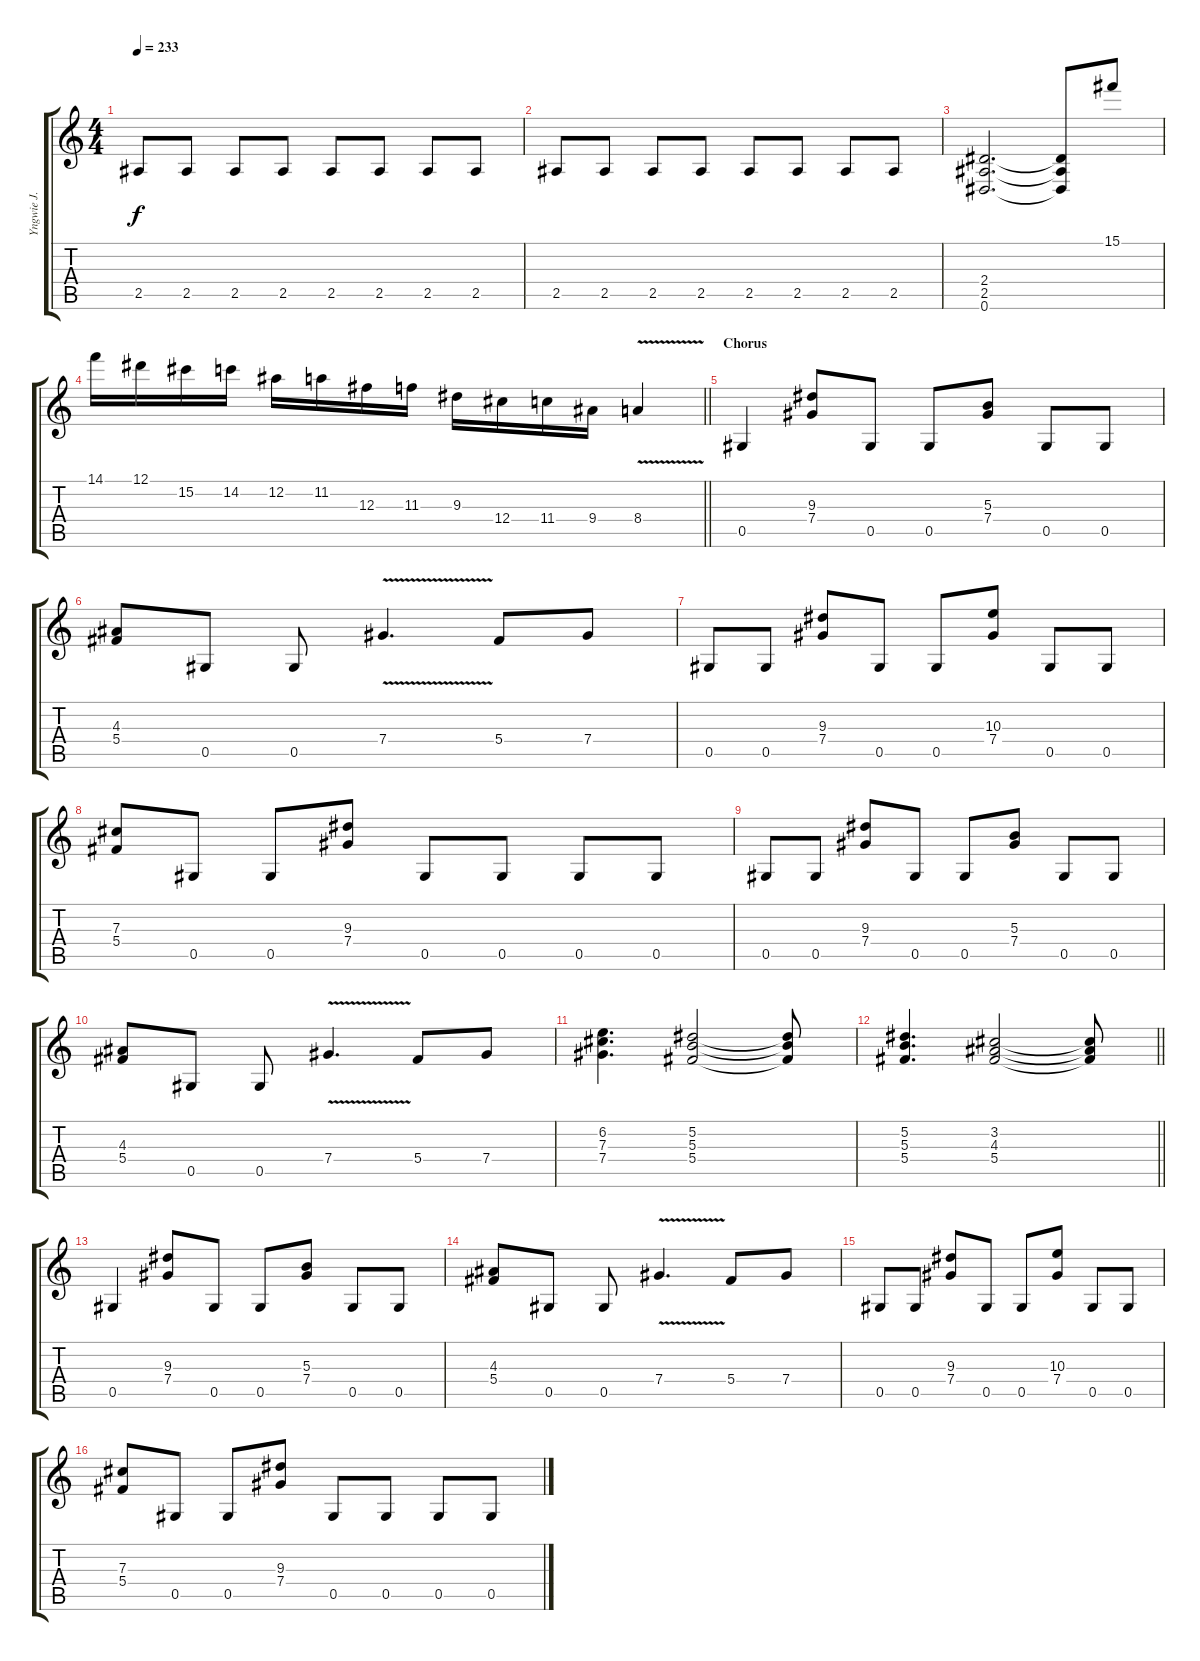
\track ("Yngwie J. Malmsteen" "Yngwie J. ") {instrument overdrivenguitar}
\staff {score tabs}
\tuning (Eb4 Bb3 Gb3 Db3 Ab2 Eb2) {hide}
\ts (4 4)
\tempo 233
\clef g2
\ks c
2.5.8{dy f} 2.5.8 2.5.8 2.5.8 2.5.8 2.5.8 2.5.8 2.5.8 |
2.5.8 2.5.8 2.5.8 2.5.8 2.5.8 2.5.8 2.5.8 2.5.8 |
(2.4 2.5 0.6).2{d} (2.4{t} 2.5{t} 0.6{t}).8 15.1.8 |
\barLineRight lightlight
14.1.16 12.1.16 15.2.16 14.2.16 12.2.16 11.2.16 12.3.16 11.3.16 9.3.16 12.4.16 11.4.16 9.4.16 8.4{v}.4 |
\section ("" "Chorus")
0.5.4 (9.3 7.4).8 0.5.8 0.5.8 (5.3 7.4).8 0.5.8 0.5.8 |
(4.3 5.4).8 0.5.8 0.5.8 7.4{v}.4{d} 5.4.8 7.4.8 |
0.5.8 0.5.8 (9.3 7.4).8 0.5.8 0.5.8 (10.3 7.4).8 0.5.8 0.5.8 |
(7.3 5.4).8 0.5.8 0.5.8 (9.3 7.4).8 0.5.8 0.5.8 0.5.8 0.5.8 |
0.5.8 0.5.8 (9.3 7.4).8 0.5.8 0.5.8 (5.3 7.4).8 0.5.8 0.5.8 |
(4.3 5.4).8 0.5.8 0.5.8 7.4{v}.4{d} 5.4.8 7.4.8 |
(6.2 7.3 7.4).4{d} (5.2 5.3 5.4).2 (5.2{t} 5.3{t} 5.4{t}).8 |
\barLineRight lightlight
(5.2 5.3 5.4).4{d} (3.2 4.3 5.4).2 (3.2{t} 4.3{t} 5.4{t}).8 |
0.5.4 (9.3 7.4).8 0.5.8 0.5.8 (5.3 7.4).8 0.5.8 0.5.8 |
(4.3 5.4).8 0.5.8 0.5.8 7.4{v}.4{d} 5.4.8 7.4.8 |
0.5.8 0.5.8 (9.3 7.4).8 0.5.8 0.5.8 (10.3 7.4).8 0.5.8 0.5.8 |
(7.3 5.4).8 0.5.8 0.5.8 (9.3 7.4).8 0.5.8 0.5.8 0.5.8 0.5.8
